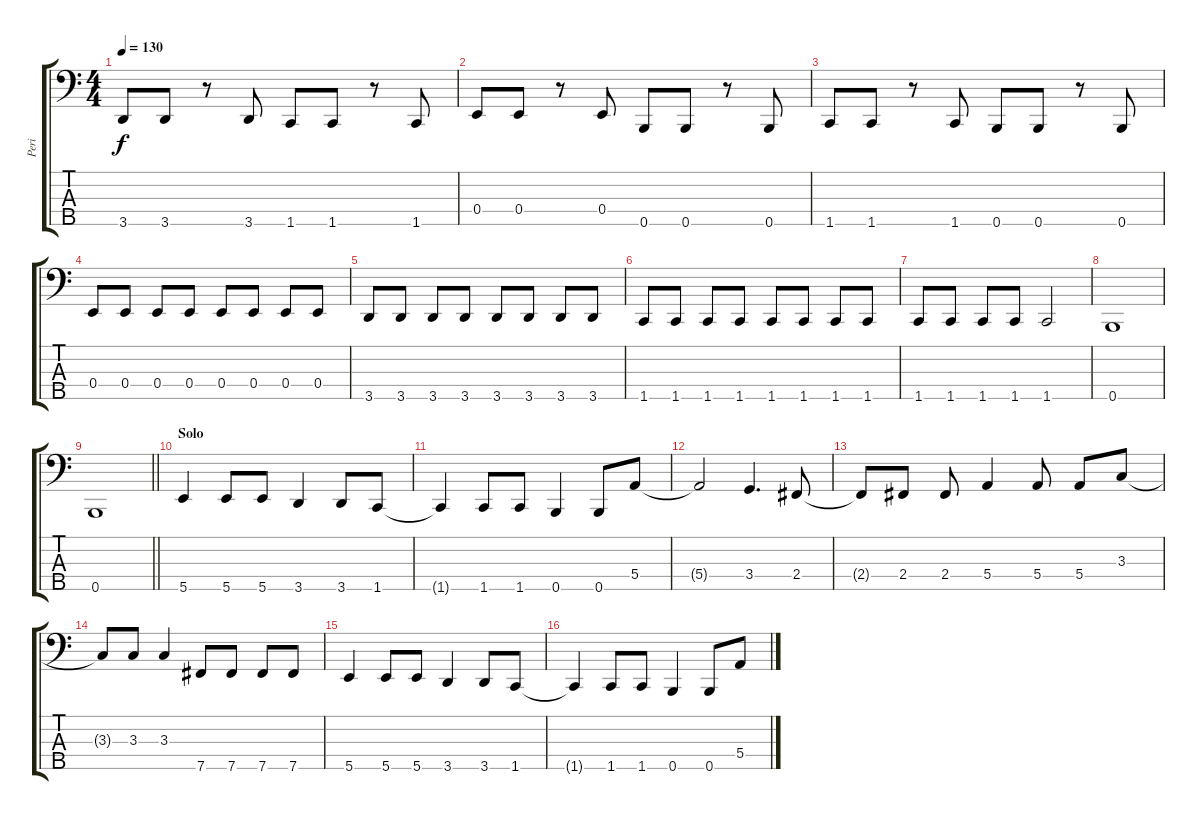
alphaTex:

\track ("Peri" "Peri") {instrument electricbassfinger}
\staff {score tabs}
\tuning (G2 D2 A1 E1 B0) {hide}
\ts (4 4)
\tempo 130
\clef f4
\ks c
3.5.8{dy f} 3.5.8 r.8 3.5.8 1.5.8 1.5.8 r.8 1.5.8 |
0.4.8 0.4.8 r.8 0.4.8 0.5.8 0.5.8 r.8 0.5.8 |
1.5.8 1.5.8 r.8 1.5.8 0.5.8 0.5.8 r.8 0.5.8 |
0.4.8 0.4.8 0.4.8 0.4.8 0.4.8 0.4.8 0.4.8 0.4.8 |
3.5.8 3.5.8 3.5.8 3.5.8 3.5.8 3.5.8 3.5.8 3.5.8 |
1.5.8 1.5.8 1.5.8 1.5.8 1.5.8 1.5.8 1.5.8 1.5.8 |
1.5.8 1.5.8 1.5.8 1.5.8 1.5.2 |
0.5.1 |
\barLineRight lightlight
0.5.1 |
\section ("" "Solo")
5.5.4 5.5.8 5.5.8 3.5.4 3.5.8 1.5.8 |
1.5{t}.4 1.5.8 1.5.8 0.5.4 0.5.8 5.4.8 |
5.4{t}.2 3.4.4{d} 2.4.8 |
2.4{t}.8 2.4.8 2.4.8 5.4.4 5.4.8 5.4.8 3.3.8 |
3.3{t}.8 3.3.8 3.3.4 7.5.8 7.5.8 7.5.8 7.5.8 |
5.5.4 5.5.8 5.5.8 3.5.4 3.5.8 1.5.8 |
1.5{t}.4 1.5.8 1.5.8 0.5.4 0.5.8 5.4.8
